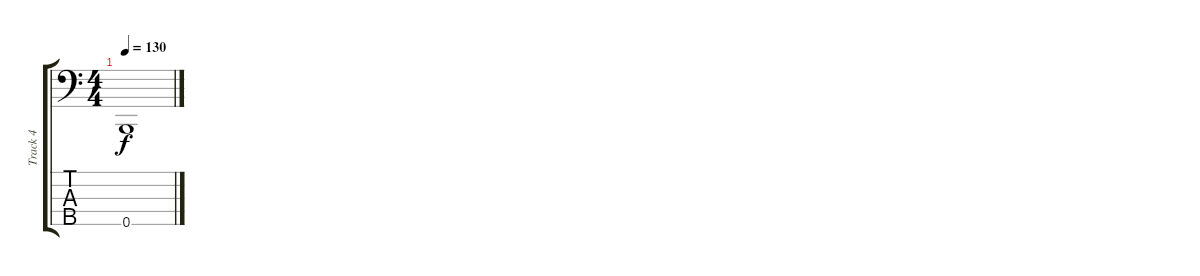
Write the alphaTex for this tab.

\track ("Track 4" "Track 4") {instrument electricbassfinger}
\staff {score tabs}
\tuning (G2 D2 A1 E1 B0) {hide}
\ts (4 4)
\tempo 130
\clef f4
\ks c
0.5.1{dy f}
